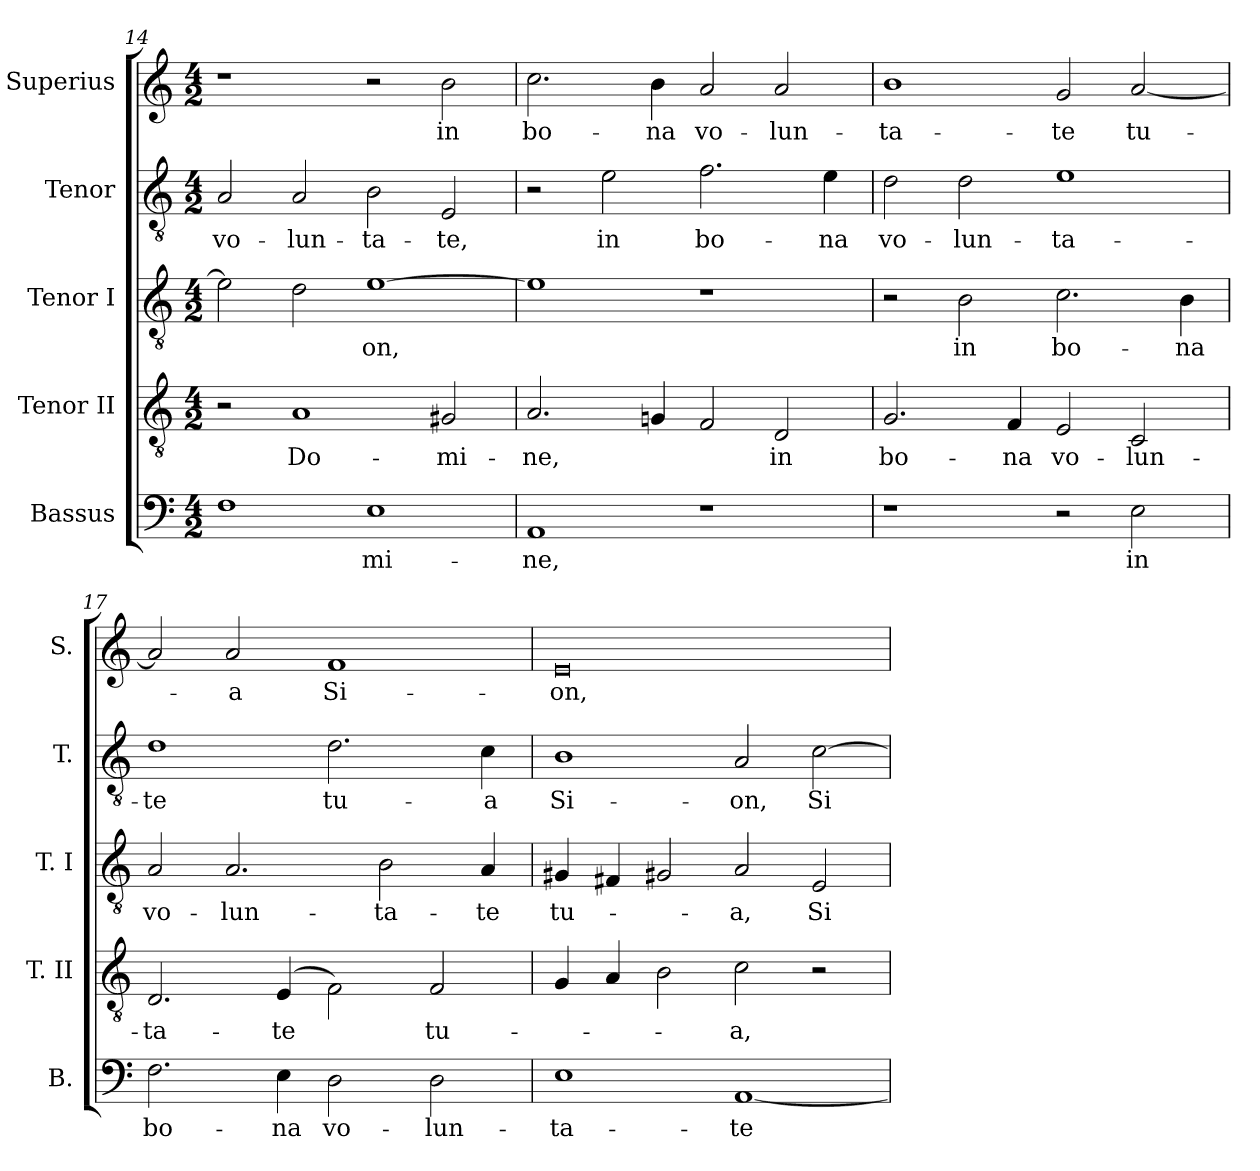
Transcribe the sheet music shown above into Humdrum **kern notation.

**kern	**text	**kern	**text	**kern	**text	**kern	**text	**kern	**text
*part5	*part5	*part4	*part4	*part3	*part3	*part2	*part2	*part1	*part1
*staff5	*staff5	*staff4	*staff4	*staff3	*staff3	*staff2	*staff2	*staff1	*staff1
*I"Bassus	*	*I"Tenor II	*	*I"Tenor I	*	*I"Tenor	*	*I"Superius	*
*I'B.	*	*I'T. II	*	*I'T. I	*	*I'T.	*	*I'S.	*
*clefF4	*	*clefGv2	*	*clefGv2	*	*clefGv2	*	*clefG2	*
*	*	*ITrd7c12	*	*ITrd7c12	*	*ITrd7c12	*	*	*
*k[]	*	*k[]	*	*k[]	*	*k[]	*	*k[]	*
*a:	*	*a:	*	*a:	*	*a:	*	*a:	*
*M4/2	*	*M4/2	*	*M4/2	*	*M4/2	*	*M4/2	*
=14	=14	=14	=14	=14	=14	=14	=14	=14	=14
!	!	!	!	!	!	!	!LO:LY:b:color=#000000	!	!
1Fi	.	2r	.	2Ei\]	.	2AAi/	vo-	1r	.
!	!	!	!LO:LY:b:color=#000000	!	!	!	!	!	!
!	!	!	!	!	!	!	!LO:LY:b:color=#000000	!	!
.	.	1AAi	Do-	2Di\	.	2AAi/	-lun-	.	.
!	!LO:LY:b:color=#000000	!	!	!	!	!	!	!	!
!	!	!	!	!	!LO:LY:b:color=#000000	!	!	!	!
!	!	!	!	!	!	!	!LO:LY:b:color=#000000	!	!
1Ei	-mi-	.	.	[>1Ei	-on,	2BBi\	-ta-	2r	.
!	!	!	!LO:LY:b:color=#000000	!	!	!	!	!	!
!	!	!	!	!	!	!	!LO:LY:b:color=#000000	!	!
!	!	!	!	!	!	!	!	!	!LO:LY:b:color=#000000
.	.	2GG#Xi/	-mi-	.	.	2EEi/	-te,	2bi\	in
=15	=15	=15	=15	=15	=15	=15	=15	=15	=15
!	!LO:LY:b:color=#000000	!	!	!	!	!	!	!	!
!	!	!	!LO:LY:b:color=#000000	!	!	!	!	!	!
!	!	!	!	!	!	!	!	!	!LO:LY:b:color=#000000
1AAi	-ne,	2.AAi/	-ne,	1Ei]	.	2r	.	2.cci\	bo-
!	!	!	!	!	!	!	!LO:LY:b:color=#000000	!	!
.	.	.	.	.	.	2Ei\	in	.	.
!	!	!	!	!	!	!	!	!	!LO:LY:b:color=#000000
.	.	4GGni/	.	.	.	.	.	4bi\	-na
!	!	!	!	!	!	!	!LO:LY:b:color=#000000	!	!
!	!	!	!	!	!	!	!	!	!LO:LY:b:color=#000000
1r	.	2FFi/	.	1r	.	2.Fi\	bo-	2ai/	vo-
!	!	!	!LO:LY:b:color=#000000	!	!	!	!	!	!
!	!	!	!	!	!	!	!	!	!LO:LY:b:color=#000000
.	.	2DDi/	in	.	.	.	.	2ai/	-lun-
!	!	!	!	!	!	!	!LO:LY:b:color=#000000	!	!
.	.	.	.	.	.	4Ei\	-na	.	.
=16	=16	=16	=16	=16	=16	=16	=16	=16	=16
!	!	!	!LO:LY:b:color=#000000	!	!	!	!	!	!
!	!	!	!	!	!	!	!LO:LY:b:color=#000000	!	!
!	!	!	!	!	!	!	!	!	!LO:LY:b:color=#000000
1r	.	2.GGi/	bo-	2r	.	2Di\	vo-	1bi	-ta-
!	!	!	!	!	!LO:LY:b:color=#000000	!	!	!	!
!	!	!	!	!	!	!	!LO:LY:b:color=#000000	!	!
.	.	.	.	2BBi\	in	2Di\	-lun-	.	.
!	!	!	!LO:LY:b:color=#000000	!	!	!	!	!	!
.	.	4FFi/	-na	.	.	.	.	.	.
!	!	!	!LO:LY:b:color=#000000	!	!	!	!	!	!
!	!	!	!	!	!LO:LY:b:color=#000000	!	!	!	!
!	!	!	!	!	!	!	!LO:LY:b:color=#000000	!	!
!	!	!	!	!	!	!	!	!	!LO:LY:b:color=#000000
2r	.	2EEi/	vo-	2.Ci\	bo-	1Ei	-ta-	2gi/	-te
!	!LO:LY:b:color=#000000	!	!	!	!	!	!	!	!
!	!	!	!LO:LY:b:color=#000000	!	!	!	!	!	!
!	!	!	!	!	!	!	!	!	!LO:LY:b:color=#000000
2Ei\	in	2CCi/	-lun-	.	.	.	.	[<2ai/	tu-
!	!	!	!	!	!LO:LY:b:color=#000000	!	!	!	!
.	.	.	.	4BBi\	-na	.	.	.	.
=17	=17	=17	=17	=17	=17	=17	=17	=17	=17
!	!LO:LY:b:color=#000000	!	!	!	!	!	!	!	!
!	!	!	!LO:LY:b:color=#000000	!	!	!	!	!	!
!	!	!	!	!	!LO:LY:b:color=#000000	!	!	!	!
!	!	!	!	!	!	!	!LO:LY:b:color=#000000	!	!
2.Fi\	bo-	2.DDi/	-ta-	2AAi/	vo-	1Di	-te	2ai/]	.
!	!	!	!	!	!LO:LY:b:color=#000000	!	!	!	!
!	!	!	!	!	!	!	!	!	!LO:LY:b:color=#000000
.	.	.	.	2.AAi/	-lun-	.	.	2ai/	-a
!	!LO:LY:b:color=#000000	!	!	!	!	!	!	!	!
!	!	!	!LO:LY:b:color=#000000	!	!	!	!	!	!
4Ei\	-na	(4EEi/	-te	.	.	.	.	.	.
!	!LO:LY:b:color=#000000	!	!	!	!	!	!	!	!
!	!	!	!	!	!	!	!LO:LY:b:color=#000000	!	!
!	!	!	!	!	!	!	!	!	!LO:LY:b:color=#000000
2Di\	vo-	2FFi\)	.	.	.	2.Di\	tu-	1fi	Si-
!	!	!	!	!	!LO:LY:b:color=#000000	!	!	!	!
.	.	.	.	2BBi\	-ta-	.	.	.	.
!	!LO:LY:b:color=#000000	!	!	!	!	!	!	!	!
!	!	!	!LO:LY:b:color=#000000	!	!	!	!	!	!
2Di\	-lun-	2FFi/	tu-	.	.	.	.	.	.
!	!	!	!	!	!LO:LY:b:color=#000000	!	!	!	!
!	!	!	!	!	!	!	!LO:LY:b:color=#000000	!	!
.	.	.	.	4AAi/	-te	4Ci\	-a	.	.
!!LO:PB:g=z
=18	=18	=18	=18	=18	=18	=18	=18	=18	=18
!	!LO:LY:b:color=#000000	!	!	!	!	!	!	!	!
!	!	!	!	!	!LO:LY:b:color=#000000	!	!	!	!
!	!	!	!	!	!	!	!LO:LY:b:color=#000000	!	!
!	!	!	!	!	!	!	!	!	!LO:LY:b:color=#000000
1Ei	-ta-	4GGi/	.	4GG#Xi/	tu-	1BBi	Si-	0ei	-on,
.	.	4AAi/	.	4FF#Xi/	.	.	.	.	.
.	.	2BBi\	.	2GG#Xi/	.	.	.	.	.
!	!LO:LY:b:color=#000000	!	!	!	!	!	!	!	!
!	!	!	!LO:LY:b:color=#000000	!	!	!	!	!	!
!	!	!	!	!	!LO:LY:b:color=#000000	!	!	!	!
!	!	!	!	!	!	!	!LO:LY:b:color=#000000	!	!
[<1AAi	-te	2Ci\	-a,	2AAi/	-a,	2AAi/	-on,	.	.
!	!	!	!	!	!LO:LY:b:color=#000000	!	!	!	!
!	!	!	!	!	!	!	!LO:LY:b:color=#000000	!	!
.	.	2r	.	2EEi/	Si-	[>2Ci\	Si-	.	.
=	=	=	=	=	=	=	=	=	=
*-	*-	*-	*-	*-	*-	*-	*-	*-	*-
